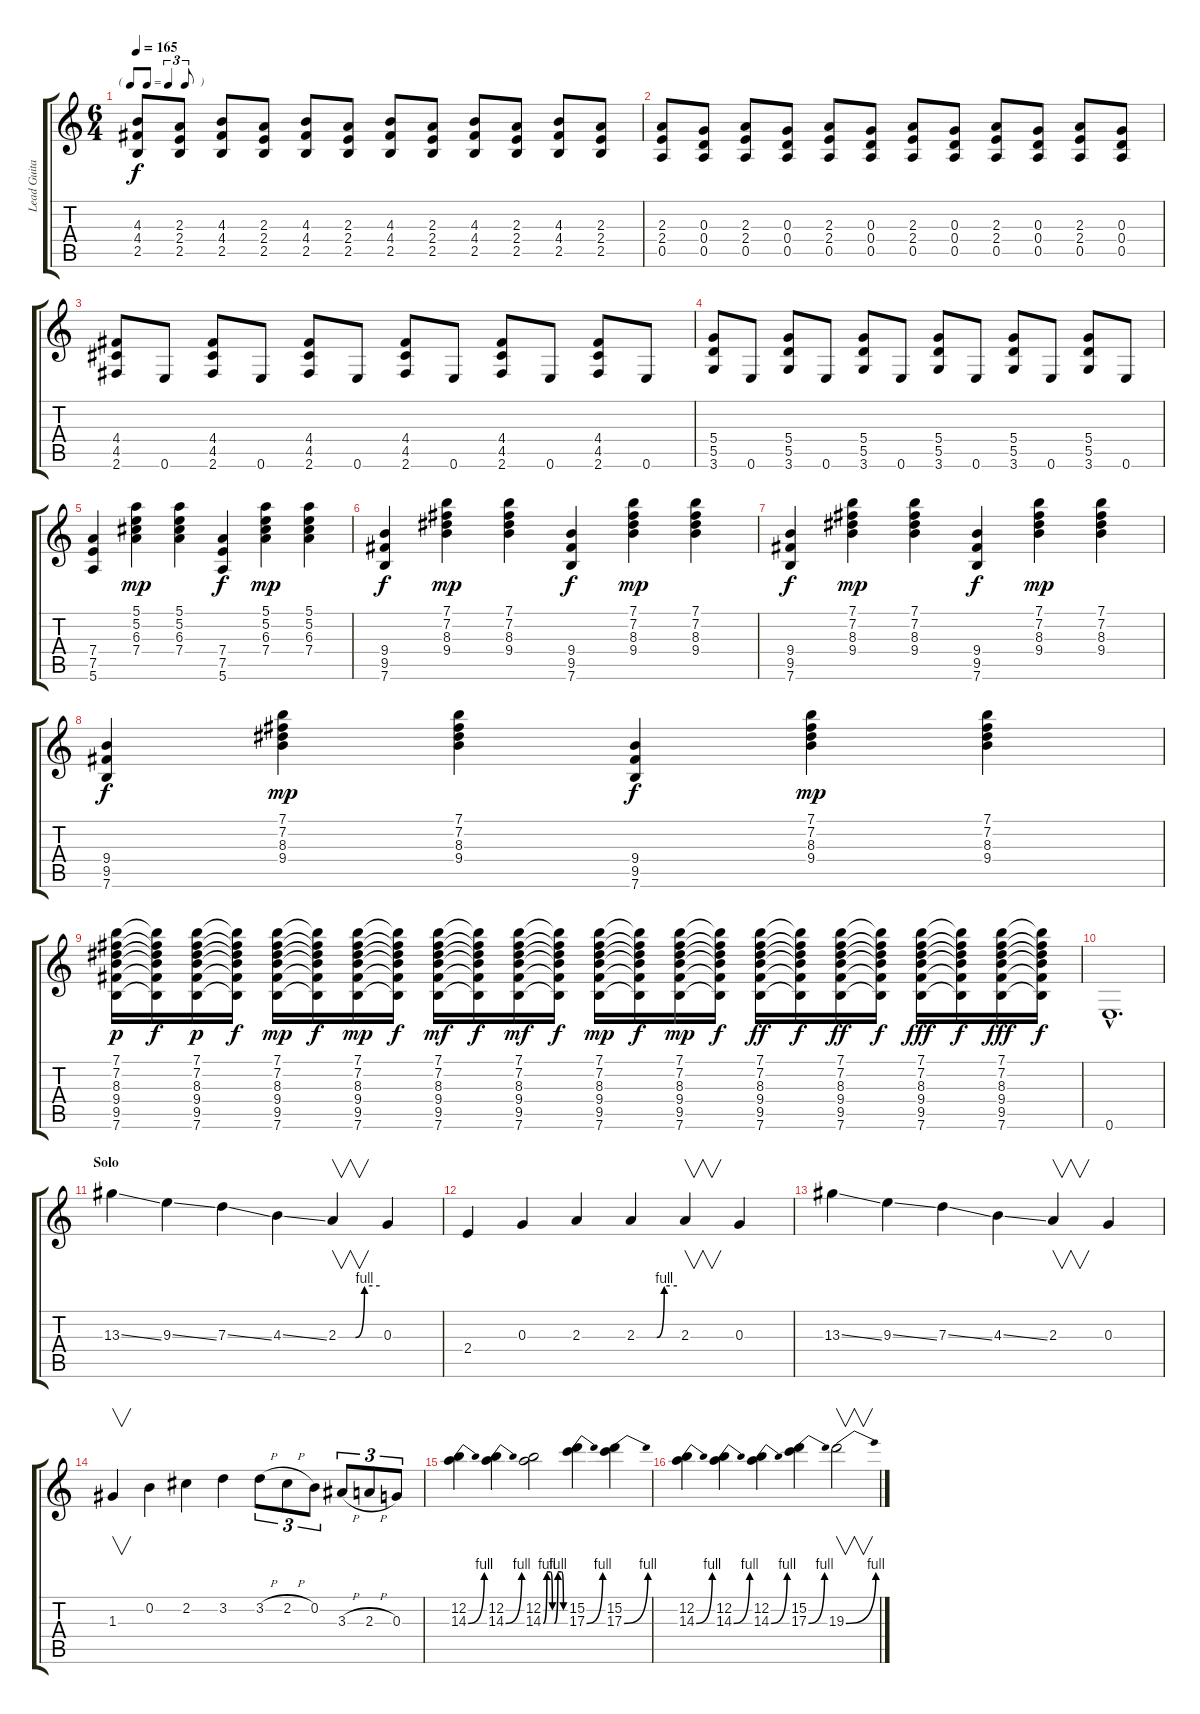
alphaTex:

\track ("Lead Guitar" "Lead Guita") {instrument overdrivenguitar}
\staff {score tabs}
\tuning (E4 B3 G3 D3 A2 E2) {hide}
\ts (6 4)
\tf triplet8th
\tempo 165
\clef g2
\ks c
(4.3 4.4 2.5).8{dy f} (2.3 2.4 2.5).8 (4.3 4.4 2.5).8 (2.3 2.4 2.5).8 (4.3 4.4 2.5).8 (2.3 2.4 2.5).8 (4.3 4.4 2.5).8 (2.3 2.4 2.5).8 (4.3 4.4 2.5).8 (2.3 2.4 2.5).8 (4.3 4.4 2.5).8 (2.3 2.4 2.5).8 |
(2.3 2.4 0.5).8 (0.3 0.4 0.5).8 (2.3 2.4 0.5).8 (0.3 0.4 0.5).8 (2.3 2.4 0.5).8 (0.3 0.4 0.5).8 (2.3 2.4 0.5).8 (0.3 0.4 0.5).8 (2.3 2.4 0.5).8 (0.3 0.4 0.5).8 (2.3 2.4 0.5).8 (0.3 0.4 0.5).8 |
(4.4 4.5 2.6).8 0.6.8 (4.4 4.5 2.6).8 0.6.8 (4.4 4.5 2.6).8 0.6.8 (4.4 4.5 2.6).8 0.6.8 (4.4 4.5 2.6).8 0.6.8 (4.4 4.5 2.6).8 0.6.8 |
(5.4 5.5 3.6).8 0.6.8 (5.4 5.5 3.6).8 0.6.8 (5.4 5.5 3.6).8 0.6.8 (5.4 5.5 3.6).8 0.6.8 (5.4 5.5 3.6).8 0.6.8 (5.4 5.5 3.6).8 0.6.8 |
(7.4 7.5 5.6).4 (5.1 5.2 6.3 7.4).4{dy mp} (5.1 5.2 6.3 7.4).4 (7.4 7.5 5.6).4{dy f} (5.1 5.2 6.3 7.4).4{dy mp} (5.1 5.2 6.3 7.4).4 |
(9.4 9.5 7.6).4{dy f} (7.1 7.2 8.3 9.4).4{dy mp} (7.1 7.2 8.3 9.4).4 (9.4 9.5 7.6).4{dy f} (7.1 7.2 8.3 9.4).4{dy mp} (7.1 7.2 8.3 9.4).4 |
(9.4 9.5 7.6).4{dy f} (7.1 7.2 8.3 9.4).4{dy mp} (7.1 7.2 8.3 9.4).4 (9.4 9.5 7.6).4{dy f} (7.1 7.2 8.3 9.4).4{dy mp} (7.1 7.2 8.3 9.4).4 |
(9.4 9.5 7.6).4{dy f} (7.1 7.2 8.3 9.4).4{dy mp} (7.1 7.2 8.3 9.4).4 (9.4 9.5 7.6).4{dy f} (7.1 7.2 8.3 9.4).4{dy mp} (7.1 7.2 8.3 9.4).4 |
(7.1 7.2 8.3 9.4 9.5 7.6).16{dy p} (7.1{t} 7.2{t} 8.3{t} 9.4{t} 9.5{t} 7.6{t}).16{dy f} (7.1 7.2 8.3 9.4 9.5 7.6).16{dy p} (7.1{t} 7.2{t} 8.3{t} 9.4{t} 9.5{t} 7.6{t}).16{dy f} (7.1 7.2 8.3 9.4 9.5 7.6).16{dy mp} (7.1{t} 7.2{t} 8.3{t} 9.4{t} 9.5{t} 7.6{t}).16{dy f} (7.1 7.2 8.3 9.4 9.5 7.6).16{dy mp} (7.1{t} 7.2{t} 8.3{t} 9.4{t} 9.5{t} 7.6{t}).16{dy f} (7.1 7.2 8.3 9.4 9.5 7.6).16{dy mf} (7.1{t} 7.2{t} 8.3{t} 9.4{t} 9.5{t} 7.6{t}).16{dy f} (7.1 7.2 8.3 9.4 9.5 7.6).16{dy mf} (7.1{t} 7.2{t} 8.3{t} 9.4{t} 9.5{t} 7.6{t}).16{dy f} (7.1 7.2 8.3 9.4 9.5 7.6).16{dy mp} (7.1{t} 7.2{t} 8.3{t} 9.4{t} 9.5{t} 7.6{t}).16{dy f} (7.1 7.2 8.3 9.4 9.5 7.6).16{dy mp} (7.1{t} 7.2{t} 8.3{t} 9.4{t} 9.5{t} 7.6{t}).16{dy f} (7.1 7.2 8.3 9.4 9.5 7.6).16{dy ff} (7.1{t} 7.2{t} 8.3{t} 9.4{t} 9.5{t} 7.6{t}).16{dy f} (7.1 7.2 8.3 9.4 9.5 7.6).16{dy ff} (7.1{t} 7.2{t} 8.3{t} 9.4{t} 9.5{t} 7.6{t}).16{dy f} (7.1 7.2 8.3 9.4 9.5 7.6).16{dy fff} (7.1{t} 7.2{t} 8.3{t} 9.4{t} 9.5{t} 7.6{t}).16{dy f} (7.1 7.2 8.3 9.4 9.5 7.6).16{dy fff} (7.1{t} 7.2{t} 8.3{t} 9.4{t} 9.5{t} 7.6{t}).16{dy f} |
0.6{hac}.1{d volume 16} |
\section ("" "Solo")
13.3{ss}.4{volume 16} 9.3{ss}.4 7.3{ss}.4 4.3{ss}.4 2.3{be (custom 0 0 25 0 38 4 60 4)}.4{v} 0.3.4 |
2.4.4 0.3.4 2.3.4 2.3{be (custom 0 0 30 0 41 4 60 4)}.4 2.3.4{v} 0.3.4 |
13.3{ss}.4 9.3{ss}.4 7.3{ss}.4 4.3{ss}.4 2.3.4{v} 0.3.4 |
1.3.4{v} 0.2.4 2.2.4 3.2.4 3.2{h}.8{tu (3 2)} 2.2{h}.8{tu (3 2)} 0.2.8{tu (3 2)} 3.3{h}.8{tu (3 2)} 2.3{h}.8{tu (3 2)} 0.3.8{tu (3 2)} |
(12.2 14.3{be (bend 0 0 60 4)}).4 (12.2 14.3{be (bend 0 0 60 4)}).4 (12.2 14.3{be (custom 0 0 10 4 20 4 25 0 30 0 40 4 50 4 55 0 60 0)}).2 (15.2 17.3{be (bend 0 0 60 4)}).4 (15.2 17.3{be (bend 0 0 60 4)}).4 |
(12.2 14.3{be (bend 0 0 60 4)}).4 (12.2 14.3{be (bend 0 0 60 4)}).4 (12.2 14.3{be (bend 0 0 60 4)}).4 (15.2 17.3{be (bend 0 0 60 4)}).4 19.3{be (bend 0 0 60 4)}.2{v}
